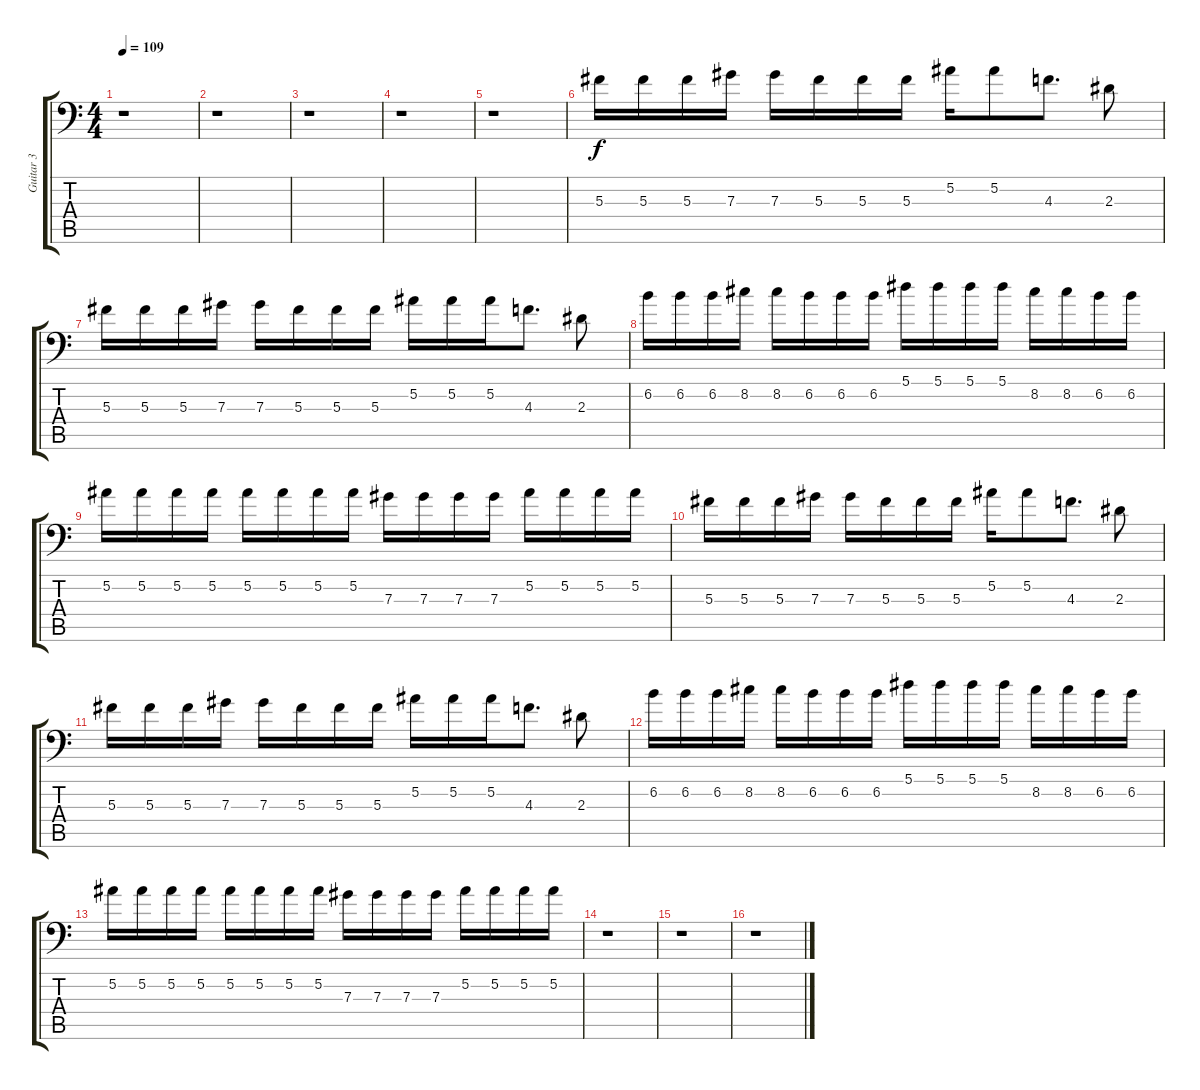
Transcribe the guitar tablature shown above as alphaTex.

\track ("Guitar 3" "Guitar 3") {instrument overdrivenguitar}
\staff {score tabs}
\tuning (Bb3 F3 Db3 Ab2 Eb2 Bb1) {hide}
\ts (4 4)
\tempo 109
\clef f4
\ks c
r.1{dy f} |
r.1 |
r.1 |
r.1 |
r.1 |
5.3.16 5.3.16 5.3.16 7.3.16 7.3.16 5.3.16 5.3.16 5.3.16 5.2.16 5.2.8 4.3.8{d} 2.3.8 |
5.3.16 5.3.16 5.3.16 7.3.16 7.3.16 5.3.16 5.3.16 5.3.16 5.2.16 5.2.16 5.2.16 4.3.8{d} 2.3.8 |
6.2.16 6.2.16 6.2.16 8.2.16 8.2.16 6.2.16 6.2.16 6.2.16 5.1.16 5.1.16 5.1.16 5.1.16 8.2.16 8.2.16 6.2.16 6.2.16 |
5.2.16 5.2.16 5.2.16 5.2.16 5.2.16 5.2.16 5.2.16 5.2.16 7.3.16 7.3.16 7.3.16 7.3.16 5.2.16 5.2.16 5.2.16 5.2.16 |
5.3.16 5.3.16 5.3.16 7.3.16 7.3.16 5.3.16 5.3.16 5.3.16 5.2.16 5.2.8 4.3.8{d} 2.3.8 |
5.3.16 5.3.16 5.3.16 7.3.16 7.3.16 5.3.16 5.3.16 5.3.16 5.2.16 5.2.16 5.2.16 4.3.8{d} 2.3.8 |
6.2.16 6.2.16 6.2.16 8.2.16 8.2.16 6.2.16 6.2.16 6.2.16 5.1.16 5.1.16 5.1.16 5.1.16 8.2.16 8.2.16 6.2.16 6.2.16 |
5.2.16 5.2.16 5.2.16 5.2.16 5.2.16 5.2.16 5.2.16 5.2.16 7.3.16 7.3.16 7.3.16 7.3.16 5.2.16 5.2.16 5.2.16 5.2.16 |
r.1 |
r.1 |
r.1
